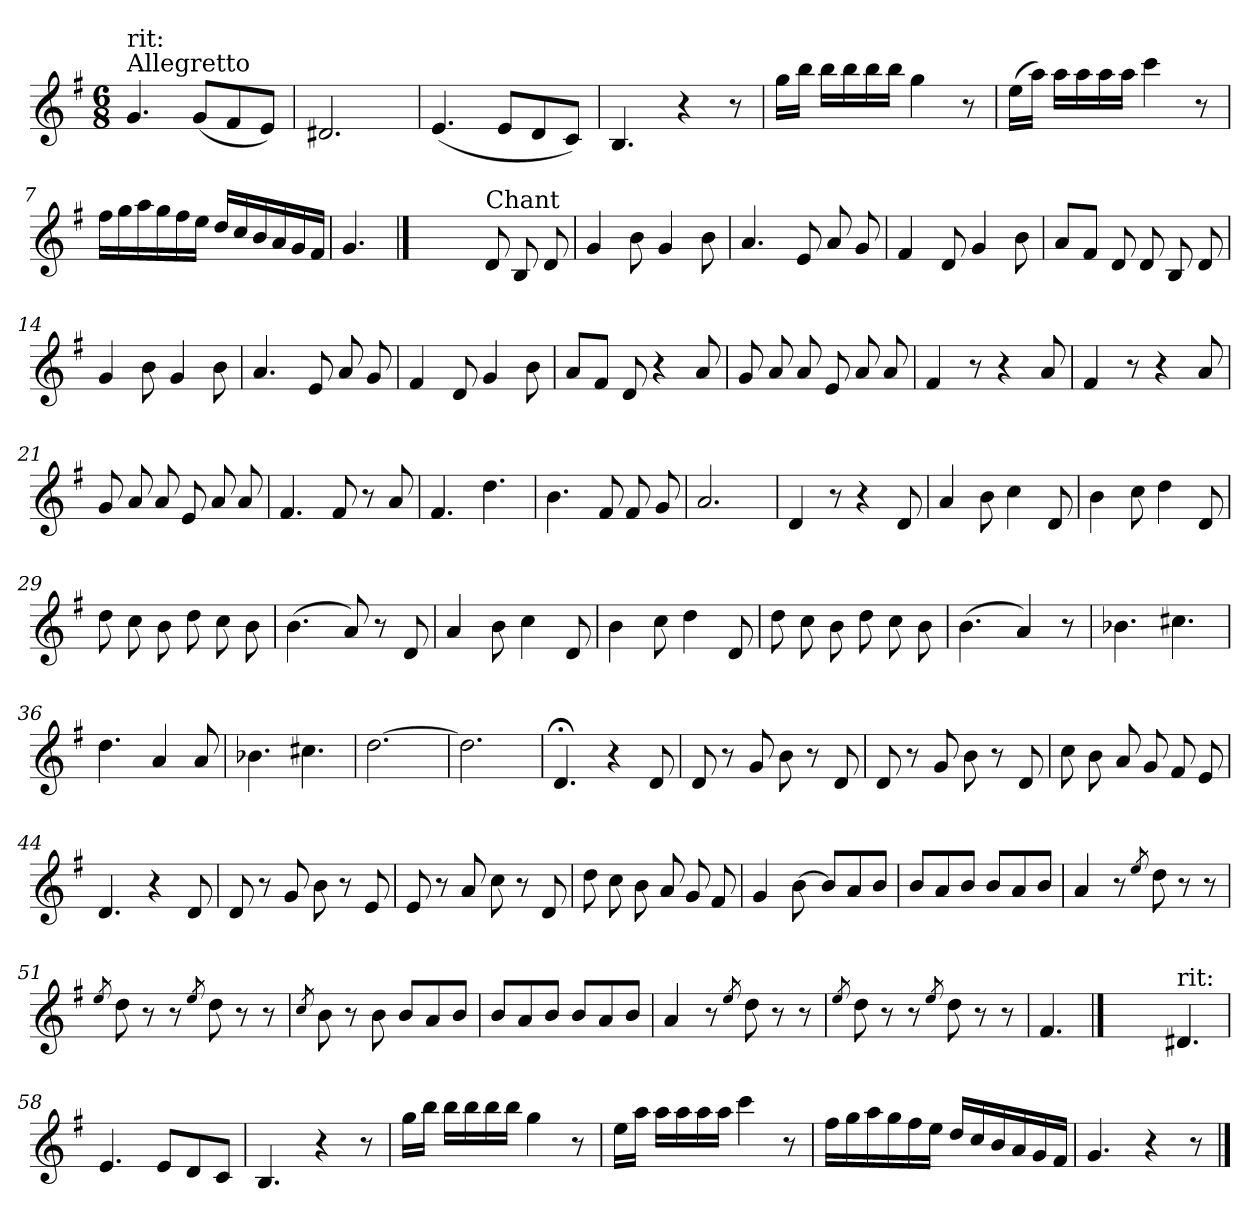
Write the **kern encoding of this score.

**kern
*part1
*staff1
*clefG2
*k[f#]
*G:
*M6/8
=1
!LO:TX:a:t=Allegretto
!LO:TX:a:t=rit&colon;
4.g/
(<8g/L
8f#/
8e/J)
=2
2.d#X/
=3
(<4.e/
8e/L
8d/
8c/J)
=4
4.B/
4r
8r
=5
16gg\LL
16bb\JJ
16bb\LL
16bb\
16bb\
16bb\JJ
4gg\
8r
!!LO:LB:g=z
=6
(>16ee\LL
16aa\JJ)
16aa\LL
16aa\
16aa\
16aa\JJ
4ccc\
8r
=7
16ff#\LL
16gg\
16aa\
16gg\
16ff#\
16ee\JJ
16dd/LL
16cc/
16b/
16a/
16g/
16f#/JJ
=8
4.g/
==9
4ryy
8ryy
!LO:TX:a:t=Chant
8d/
8B/
8d/
=10
4g/
8b\
4g/
8b\
!!LO:LB:g=z
=11
4.a/
8e/
8a/
8g/
=12
4f#/
8d/
4g/
8b\
=13
8a/L
8f#/J
8d/
8d/
8B/
8d/
=14
4g/
8b\
4g/
8b\
=15
4.a/
8e/
8a/
8g/
=16
4f#/
8d/
4g/
8b\
=17
8a/L
8f#/J
8d/
4r
8a/
=18
8g/
8a/
8a/
8e/
8a/
8a/
=19
4f#/
8r
4r
8a/
!!LO:LB:g=z
=20
4f#/
8r
4r
8a/
=21
8g/
8a/
8a/
8e/
8a/
8a/
=22
4.f#/
8f#/
8r
8a/
=23
4.f#/
4.dd\
=24
4.b\
8f#/
8f#/
8g/
!!LO:LB:g=z
=25
2.a/
=26
4d/
8r
4r
8d/
=27
4a/
8b\
4cc\
8d/
=28
4b\
8cc\
4dd\
8d/
=29
8dd\
8cc\
8b\
8dd\
8cc\
8b\
!!LO:LB:g=z
=30
(>4.b\
8a/)
8r
8d/
=31
4a/
8b\
4cc\
8d/
=32
4b\
8cc\
4dd\
8d/
=33
8dd\
8cc\
8b\
8dd\
8cc\
8b\
=34
(>4.b\
4a/)
8r
!!LO:LB:g=z
=35
4.b-X\
4.cc#X\
=36
4.dd\
4a/
8a/
=37
4.b-X\
4.cc#X\
=38
[2.dd\
=39
2.dd\]
!!LO:LB:g=z
=40
4.d;</
4r
8d/
=41
8d/
8r
8g/
8b\
8r
8d/
=42
8d/
8r
8g/
8b\
8r
8d/
=43
8cc\
8b\
8a/
8g/
8f#/
8e/
=44
4.d/
4r
8d/
!!LO:PB:g=z
=45
8d/
8r
8g/
8b\
8r
8e/
=46
8e/
8r
8a/
8cc\
8r
8d/
=47
8dd\
8cc\
8b\
8a/
8g/
8f#/
=48
4g/
[8b\
8b/L]
8a/
8b/J
=49
8b/L
8a/
8b/J
8b/L
8a/
8b/J
!!LO:LB:g=z
=50
4a/
8r
8qee/
8dd\
8r
8r
=51
8qee/
8dd\
8r
8r
8qee/
8dd\
8r
8r
=52
8qcc/
8b\
8r
8b\
8b/L
8a/
8b/J
=53
8b/L
8a/
8b/J
8b/L
8a/
8b/J
=54
4a/
8r
8qee/
8dd\
8r
8r
!!LO:LB:g=z
=55
8qee/
8dd\
8r
8r
8qee/
8dd\
8r
8r
=56
4.f#/
==57
4ryy
8ryy
!LO:TX:a:t=rit&colon;
4.d#X/
=58
4.e/
8e/L
8d/
8c/J
=59
4.B/
4r
8r
!!LO:LB:g=z
=60
16gg\LL
16bb\JJ
16bb\LL
16bb\
16bb\
16bb\JJ
4gg\
8r
=61
16ee\LL
16aa\JJ
16aa\LL
16aa\
16aa\
16aa\JJ
4ccc\
8r
=62
16ff#\LL
16gg\
16aa\
16gg\
16ff#\
16ee\JJ
16dd/LL
16cc/
16b/
16a/
16g/
16f#/JJ
=63
4.g/
4r
8r
==
*-
